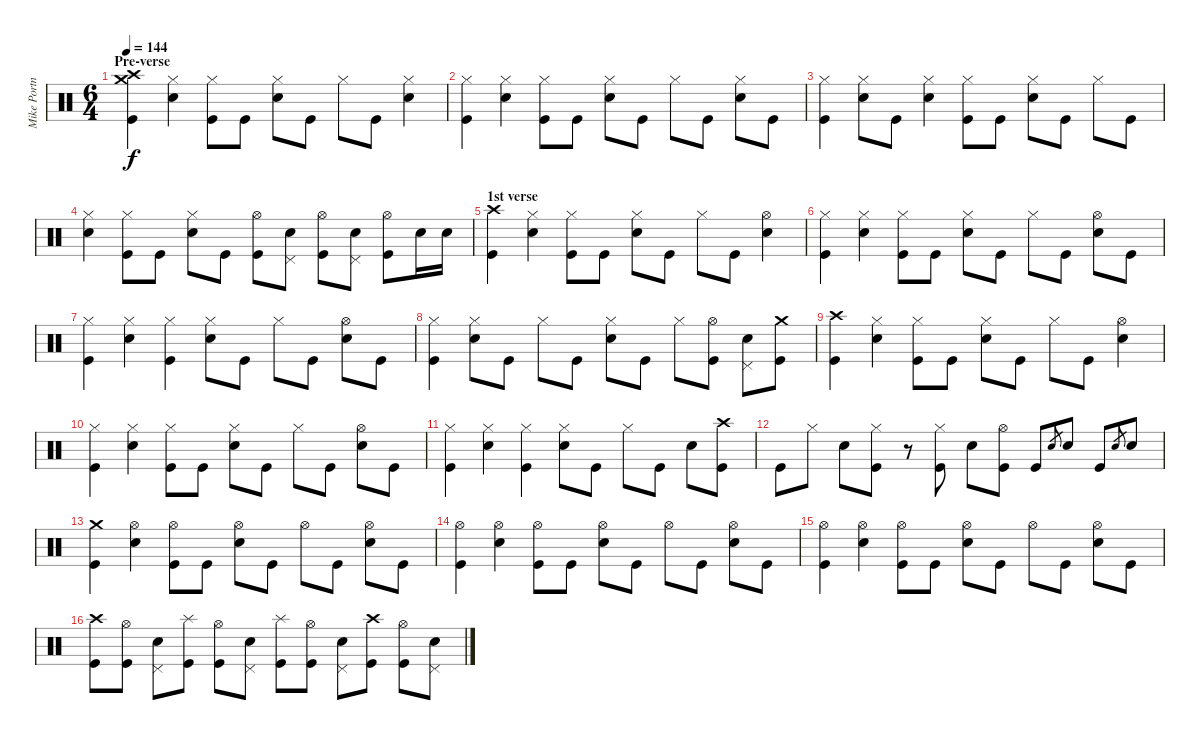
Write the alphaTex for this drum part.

\track ("Mike Portnoy - drums" "Mike Portn") {instrument percussion}
\staff {score}
\articulation defaults
\ts (6 4)
\section ("" "Pre-verse")
\tempo 144
\clef neutral
\ks c
("Crash high (hit)" "Crash medium (hit)" "Kick (hit)").4{dy f} ("Hi-Hat (closed)" "Snare (hit) 2").4 ("Hi-Hat (closed)" "Kick (hit)").8 "Kick (hit)".8 ("Hi-Hat (closed)" "Snare (hit) 2").8 "Kick (hit)".8 "Hi-Hat (closed)".8 "Kick (hit)".8 ("Hi-Hat (closed)" "Snare (hit) 2").4 |
("Hi-Hat (closed)" "Kick (hit)").4 ("Hi-Hat (closed)" "Snare (hit) 2").4 ("Hi-Hat (closed)" "Kick (hit)").8 "Kick (hit)".8 ("Hi-Hat (closed)" "Snare (hit) 2").8 "Kick (hit)".8 "Hi-Hat (closed)".8 "Kick (hit)".8 ("Hi-Hat (closed)" "Snare (hit) 2").8 "Kick (hit)".8 |
("Hi-Hat (closed)" "Kick (hit)").4 ("Hi-Hat (closed)" "Snare (hit) 2").8 "Kick (hit)".8 ("Hi-Hat (closed)" "Snare (hit) 2").4 ("Hi-Hat (closed)" "Kick (hit)").8 "Kick (hit)".8 ("Hi-Hat (closed)" "Snare (hit) 2").8 "Kick (hit)".8 "Hi-Hat (closed)".8 "Kick (hit)".8 |
("Hi-Hat (closed)" "Snare (hit) 2").4 ("Hi-Hat (closed)" "Kick (hit)").8 "Kick (hit)".8 ("Hi-Hat (closed)" "Snare (hit) 2").8 "Kick (hit)".8 ("Hi-Hat (open)" "Kick (hit)").8 ("Pedal Hi-Hat (hit)" "Snare (hit) 2").8 ("Hi-Hat (open)" "Kick (hit)").8 ("Pedal Hi-Hat (hit)" "Snare (hit) 2").8 ("Hi-Hat (open)" "Kick (hit)").8 "Snare (hit) 2".16 "Snare (hit) 2".16 |
\section ("" "1st verse")
("Crash high (hit)" "Kick (hit)").4 ("Hi-Hat (closed)" "Snare (hit) 2").4 ("Hi-Hat (closed)" "Kick (hit)").8 "Kick (hit)".8 ("Hi-Hat (closed)" "Snare (hit) 2").8 "Kick (hit)".8 "Hi-Hat (closed)".8 "Kick (hit)".8 ("Hi-Hat (open)" "Snare (hit) 2").4 |
("Hi-Hat (closed)" "Kick (hit)").4 ("Hi-Hat (closed)" "Snare (hit) 2").4 ("Hi-Hat (closed)" "Kick (hit)").8 "Kick (hit)".8 ("Hi-Hat (closed)" "Snare (hit) 2").8 "Kick (hit)".8 "Hi-Hat (closed)".8 "Kick (hit)".8 ("Hi-Hat (open)" "Snare (hit) 2").8 "Kick (hit)".8 |
("Hi-Hat (closed)" "Kick (hit)").4 ("Hi-Hat (closed)" "Snare (hit) 2").4 ("Hi-Hat (closed)" "Kick (hit)").4 ("Hi-Hat (closed)" "Snare (hit) 2").8 "Kick (hit)".8 "Hi-Hat (closed)".8 "Kick (hit)".8 ("Hi-Hat (open)" "Snare (hit) 2").8 "Kick (hit)".8 |
("Hi-Hat (closed)" "Kick (hit)").4 ("Hi-Hat (closed)" "Snare (hit) 2").8 "Kick (hit)".8 "Hi-Hat (closed)".8 "Kick (hit)".8 ("Hi-Hat (closed)" "Snare (hit) 2").8 "Kick (hit)".8 "Hi-Hat (closed)".8 ("Hi-Hat (open)" "Kick (hit)").8 ("Pedal Hi-Hat (hit)" "Snare (hit) 2").8 ("Crash medium (hit)" "Kick (hit)").8 |
("Crash high (hit)" "Kick (hit)").4 ("Hi-Hat (closed)" "Snare (hit) 2").4 ("Hi-Hat (closed)" "Kick (hit)").8 "Kick (hit)".8 ("Hi-Hat (closed)" "Snare (hit) 2").8 "Kick (hit)".8 "Hi-Hat (closed)".8 "Kick (hit)".8 ("Hi-Hat (open)" "Snare (hit) 2").4 |
("Hi-Hat (closed)" "Kick (hit)").4 ("Hi-Hat (closed)" "Snare (hit) 2").4 ("Hi-Hat (closed)" "Kick (hit)").8 "Kick (hit)".8 ("Hi-Hat (closed)" "Snare (hit) 2").8 "Kick (hit)".8 "Hi-Hat (closed)".8 "Kick (hit)".8 ("Hi-Hat (open)" "Snare (hit) 2").8 "Kick (hit)".8 |
("Hi-Hat (closed)" "Kick (hit)").4 ("Hi-Hat (closed)" "Snare (hit) 2").4 ("Hi-Hat (closed)" "Kick (hit)").4 ("Hi-Hat (closed)" "Snare (hit) 2").8 "Kick (hit)".8 "Hi-Hat (closed)".8 "Kick (hit)".8 "Snare (hit) 2".8 ("Crash high (hit)" "Kick (hit)").8 |
"Kick (hit)".8 "Hi-Hat (closed)".8 "Snare (hit) 2".8 ("Hi-Hat (closed)" "Kick (hit)").8 r.8 ("Hi-Hat (closed)" "Kick (hit)").8 "Snare (hit) 2".8 ("Hi-Hat (open)" "Kick (hit)").8 "Kick (hit)".8 "Snare (hit) 2".8{gr} "Snare (hit) 2".8 "Kick (hit)".8 "Snare (hit) 2".8{gr} "Snare (hit) 2".8 |
("Crash medium (hit)" "Kick (hit)").4 ("Hi-Hat (open)" "Snare (hit) 2").4 ("Hi-Hat (open)" "Kick (hit)").8 "Kick (hit)".8 ("Hi-Hat (open)" "Snare (hit) 2").8 "Kick (hit)".8 "Hi-Hat (open)".8 "Kick (hit)".8 ("Hi-Hat (open)" "Snare (hit) 2").8 "Kick (hit)".8 |
("Hi-Hat (open)" "Kick (hit)").4 ("Hi-Hat (open)" "Snare (hit) 2").4 ("Hi-Hat (open)" "Kick (hit)").8 "Kick (hit)".8 ("Hi-Hat (open)" "Snare (hit) 2").8 "Kick (hit)".8 "Hi-Hat (open)".8 "Kick (hit)".8 ("Hi-Hat (open)" "Snare (hit) 2").8 "Kick (hit)".8 |
("Hi-Hat (open)" "Kick (hit)").4 ("Hi-Hat (open)" "Snare (hit) 2").4 ("Hi-Hat (open)" "Kick (hit)").8 "Kick (hit)".8 ("Hi-Hat (open)" "Snare (hit) 2").8 "Kick (hit)".8 "Hi-Hat (open)".8 "Kick (hit)".8 ("Hi-Hat (open)" "Snare (hit) 2").8 "Kick (hit)".8 |
("Crash high (hit)" "Kick (hit)").8 ("Hi-Hat (open)" "Kick (hit)").8 ("Pedal Hi-Hat (hit)" "Snare (hit) 2").8 ("Splash (hit)" "Kick (hit)").8 ("Hi-Hat (open)" "Kick (hit)").8 ("Pedal Hi-Hat (hit)" "Snare (hit) 2").8 ("Splash (hit)" "Kick (hit)").8 ("Hi-Hat (open)" "Kick (hit)").8 ("Pedal Hi-Hat (hit)" "Snare (hit) 2").8 ("Crash high (hit)" "Kick (hit)").8 ("Hi-Hat (open)" "Kick (hit)").8 ("Pedal Hi-Hat (hit)" "Snare (hit) 2").8
